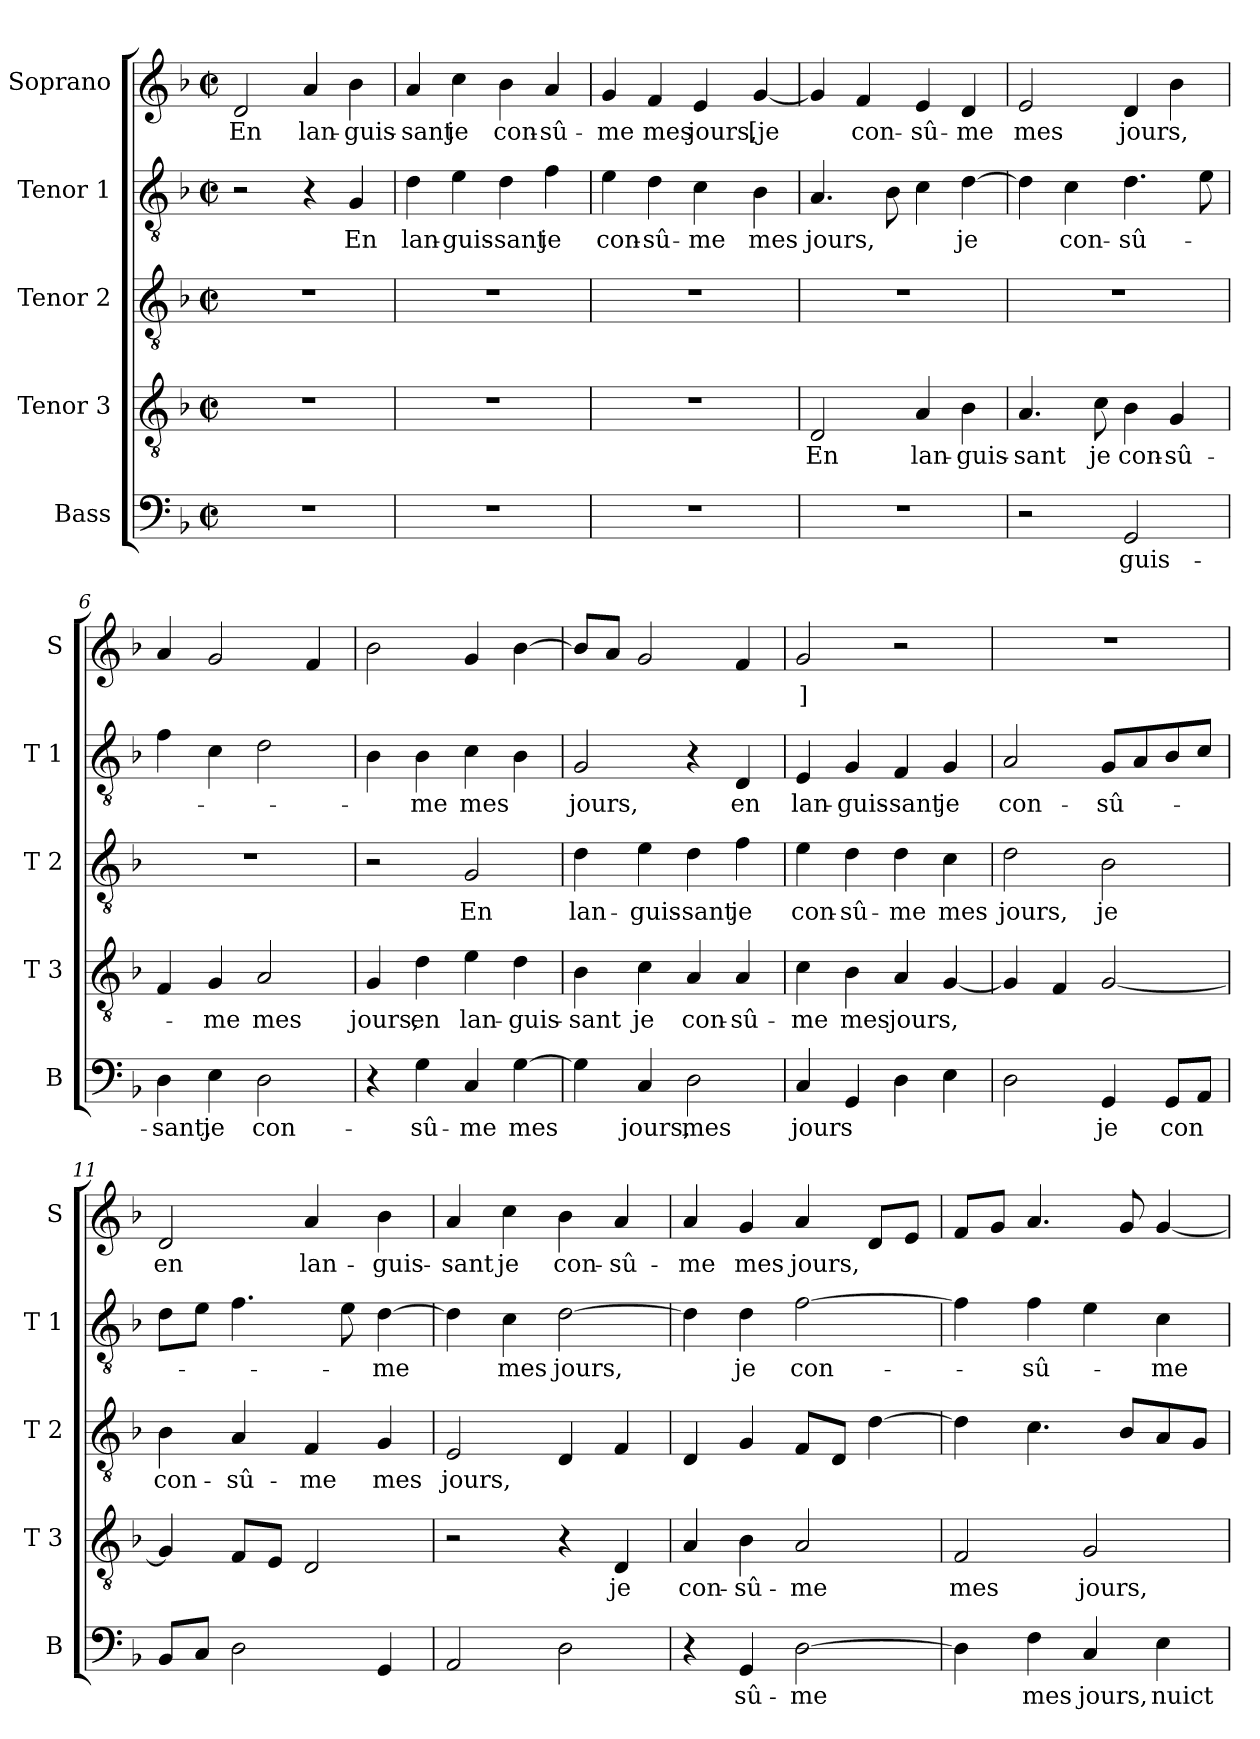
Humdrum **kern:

**kern	**text	**kern	**text	**kern	**text	**kern	**text	**kern	**text
*part5	*part5	*part4	*part4	*part3	*part3	*part2	*part2	*part1	*part1
*staff5	*staff5	*staff4	*staff4	*staff3	*staff3	*staff2	*staff2	*staff1	*staff1
*I"Bass	*	*I"Tenor 3	*	*I"Tenor 2	*	*I"Tenor 1	*	*I"Soprano	*
*I'B	*	*I'T 3	*	*I'T 2	*	*I'T 1	*	*I'S	*
*clefF4	*	*clefGv2	*	*clefGv2	*	*clefGv2	*	*clefG2	*
*k[b-]	*	*k[b-]	*	*k[b-]	*	*k[b-]	*	*k[b-]	*
*F:	*	*F:	*	*F:	*	*F:	*	*F:	*
*M2/2	*	*M2/2	*	*M2/2	*	*M2/2	*	*M2/2	*
*met(c|)	*	*met(c|)	*	*met(c|)	*	*met(c|)	*	*met(c|)	*
=1	=1	=1	=1	=1	=1	=1	=1	=1	=1
1r	.	1r	.	1r	.	2r	.	2d/	En
.	.	.	.	.	.	4r	.	4a/	lan-
.	.	.	.	.	.	4G/	En	4b-\	-guis-
=2	=2	=2	=2	=2	=2	=2	=2	=2	=2
1r	.	1r	.	1r	.	4d\	lan-	4a/	-sant
.	.	.	.	.	.	4e\	-guis-	4cc\	je
.	.	.	.	.	.	4d\	-sant	4b-\	con-
.	.	.	.	.	.	4f\	je	4a/	-sû-
=3	=3	=3	=3	=3	=3	=3	=3	=3	=3
1r	.	1r	.	1r	.	4e\	con-	4g/	-me
.	.	.	.	.	.	4d\	-sû-	4f/	mes
.	.	.	.	.	.	4c\	-me	4e/	jours,
.	.	.	.	.	.	4B-\	mes	[4g/	[je
=4	=4	=4	=4	=4	=4	=4	=4	=4	=4
1r	.	2D/	En	1r	.	4.A/	jours,	4g/]	.
.	.	.	.	.	.	.	.	4f/	con-
.	.	.	.	.	.	8B-\	.	.	.
.	.	4A/	lan-	.	.	4c\	.	4e/	-sû-
.	.	4B-\	-guis-	.	.	[4d\	je	4d/	-me
=5	=5	=5	=5	=5	=5	=5	=5	=5	=5
2r	.	4.A/	-sant	1r	.	4d\]	.	2e/	mes
.	.	.	.	.	.	4c\	con-	.	.
.	.	8c\	je	.	.	.	.	.	.
2GG/	guis-	4B-\	con-	.	.	4.d\	-sû-	4d/	jours,
.	.	4G/	-sû-	.	.	.	.	4b-\	.
.	.	.	.	.	.	8e\	.	.	.
!!LO:LB:g=z
=6	=6	=6	=6	=6	=6	=6	=6	=6	=6
4D\	-sant,	4F/	.	1r	.	4f\	.	4a/	.
4E\	je	4G/	-me	.	.	4c\	.	2g/	.
2D\	con-	2A/	mes	.	.	2d\	.	.	.
.	.	.	.	.	.	.	.	4f/	.
=7	=7	=7	=7	=7	=7	=7	=7	=7	=7
4r	.	4G/	jours,	2r	.	4B-\	.	2b-\	.
4G\	-sû-	4d\	en	.	.	4B-\	-me	.	.
4C/	-me	4e\	lan-	2G/	En	4c\	mes	4g/	.
[4G\	mes	4d\	-guis-	.	.	4B-\	.	[4b-\	.
=8	=8	=8	=8	=8	=8	=8	=8	=8	=8
4G\]	.	4B-\	-sant	4d\	lan-	2G/	jours,	8b-/L]	.
.	.	.	.	.	.	.	.	8a/J	.
4C/	jours,	4c\	je	4e\	-guis-	.	.	2g/	.
2D\	mes	4A/	con-	4d\	-sant	4r	.	.	.
.	.	4A/	-sû-	4f\	je	4D/	en	4f/	.
=9	=9	=9	=9	=9	=9	=9	=9	=9	=9
4C/	jours	4c\	-me	4e\	con-	4E/	lan-	2g/	]
4GG/	.	4B-\	mes	4d\	-sû-	4G/	-guis-	.	.
4D\	.	4A/	jours,	4d\	-me	4F/	-sant	2r	.
4E\	.	[4G/	.	4c\	mes	4G/	je	.	.
=10	=10	=10	=10	=10	=10	=10	=10	=10	=10
2D\	.	4G/]	.	2d\	jours,	2A/	con-	1r	.
.	.	4F/	.	.	.	.	.	.	.
4GG/	je	[2G/	.	2B-\	je	8G/L	-sû-	.	.
.	.	.	.	.	.	8A/	.	.	.
8GG/L	con	.	.	.	.	8B-/	.	.	.
8AA/J	.	.	.	.	.	8c/J	.	.	.
=11	=11	=11	=11	=11	=11	=11	=11	=11	=11
8BB-/L	.	4G/]	.	4B-\	con-	8d\L	.	2d/	en
8C/J	.	.	.	.	.	8e\J	.	.	.
2D\	.	8F/L	.	4A/	-sû-	4.f\	.	.	.
.	.	8E/J	.	.	.	.	.	.	.
.	.	2D/	.	4F/	-me	.	.	4a/	lan-
.	.	.	.	.	.	8e\	.	.	.
4GG/	.	.	.	4G/	mes	[4d\	-me	4b-\	-guis-
!!LO:PB:g=z
=12	=12	=12	=12	=12	=12	=12	=12	=12	=12
2AA/	.	2r	.	2E/	jours,	4d\]	.	4a/	-sant
.	.	.	.	.	.	4c\	mes	4cc\	je
2D\	.	4r	.	4D/	.	[2d\	jours,	4b-\	con-
.	.	4D/	je	4F/	.	.	.	4a/	-sû-
=13	=13	=13	=13	=13	=13	=13	=13	=13	=13
4r	.	4A/	con-	4D/	.	4d\]	.	4a/	-me
4GG/	sû-	4B-\	-sû-	4G/	.	4d\	je	4g/	mes
[2D\	-me	2A/	-me	8F/L	.	[2f\	con-	4a/	jours,
.	.	.	.	8D/J	.	.	.	.	.
.	.	.	.	[4d\	.	.	.	8d/L	.
.	.	.	.	.	.	.	.	8e/J	.
=14	=14	=14	=14	=14	=14	=14	=14	=14	=14
4D\]	.	2F/	mes	4d\]	.	4f\]	.	8f/L	.
.	.	.	.	.	.	.	.	8g/J	.
4F\	mes	.	.	4.c\	.	4f\	-sû-	4.a/	.
4C/	jours,	2G/	jours,	.	.	4e\	.	.	.
.	.	.	.	8B-/L	.	.	.	8g/	.
4E\	nuict	.	.	8A/	.	4c\	-me	[4g/	.
.	.	.	.	8G/J	.	.	.	.	.
=	=	=	=	=	=	=	=	=	=
*-	*-	*-	*-	*-	*-	*-	*-	*-	*-
